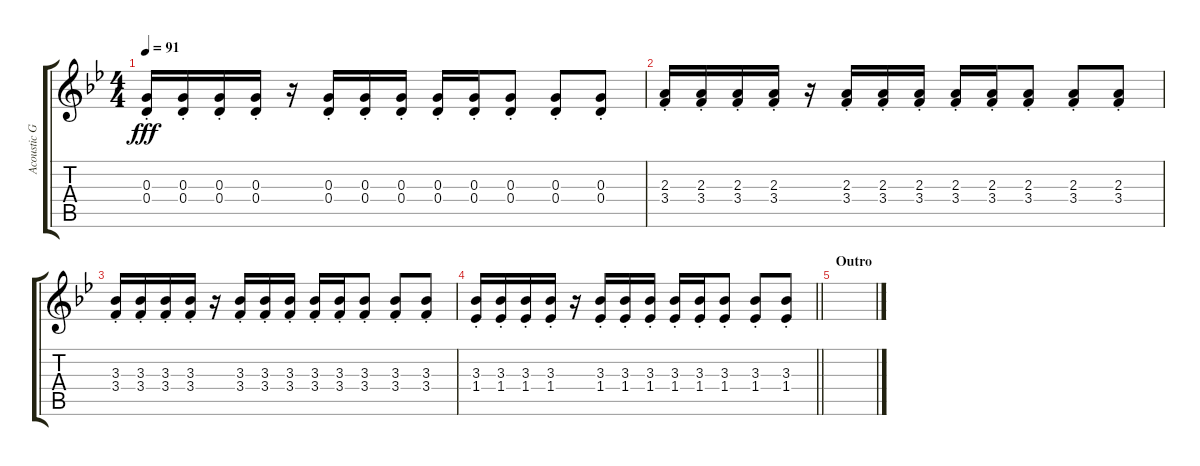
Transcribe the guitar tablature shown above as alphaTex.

\track ("Acoustic Guitar" "Acoustic G") {instrument acousticguitarsteel}
\staff {score tabs}
\tuning (E4 B3 G3 D3 A2 E2) {hide}
\ts (4 4)
\tempo 91
\clef g2
\ks bb
(0.3{st} 0.4{st}).16{dy fff} (0.3{st} 0.4{st}).16 (0.3{st} 0.4{st}).16 (0.3{st} 0.4{st}).16 r.16 (0.3{st} 0.4{st}).16 (0.3{st} 0.4{st}).16 (0.3{st} 0.4{st}).16 (0.3{st} 0.4{st}).16 (0.3{st} 0.4{st}).16 (0.3{st} 0.4{st}).8 (0.3{st} 0.4{st}).8 (0.3{st} 0.4{st}).8 |
(2.3{st} 3.4{st}).16 (2.3{st} 3.4{st}).16 (2.3{st} 3.4{st}).16 (2.3{st} 3.4{st}).16 r.16 (2.3{st} 3.4{st}).16 (2.3{st} 3.4{st}).16 (2.3{st} 3.4{st}).16 (2.3{st} 3.4{st}).16 (2.3{st} 3.4{st}).16 (2.3{st} 3.4{st}).8 (2.3{st} 3.4{st}).8 (2.3{st} 3.4{st}).8 |
(3.3{st} 3.4{st}).16 (3.3{st} 3.4{st}).16 (3.3{st} 3.4{st}).16 (3.3{st} 3.4{st}).16 r.16 (3.3{st} 3.4{st}).16 (3.3{st} 3.4{st}).16 (3.3{st} 3.4{st}).16 (3.3{st} 3.4{st}).16 (3.3{st} 3.4{st}).16 (3.3{st} 3.4{st}).8 (3.3{st} 3.4{st}).8 (3.3{st} 3.4{st}).8 |
\barLineRight lightlight
(3.3{st} 1.4{st}).16 (3.3{st} 1.4{st}).16 (3.3{st} 1.4{st}).16 (3.3{st} 1.4{st}).16 r.16 (3.3{st} 1.4{st}).16 (3.3{st} 1.4{st}).16 (3.3{st} 1.4{st}).16 (3.3{st} 1.4{st}).16 (3.3{st} 1.4{st}).16 (3.3{st} 1.4{st}).8 (3.3{st} 1.4{st}).8 (3.3{st} 1.4{st}).8 |
\section ("" "Outro")
